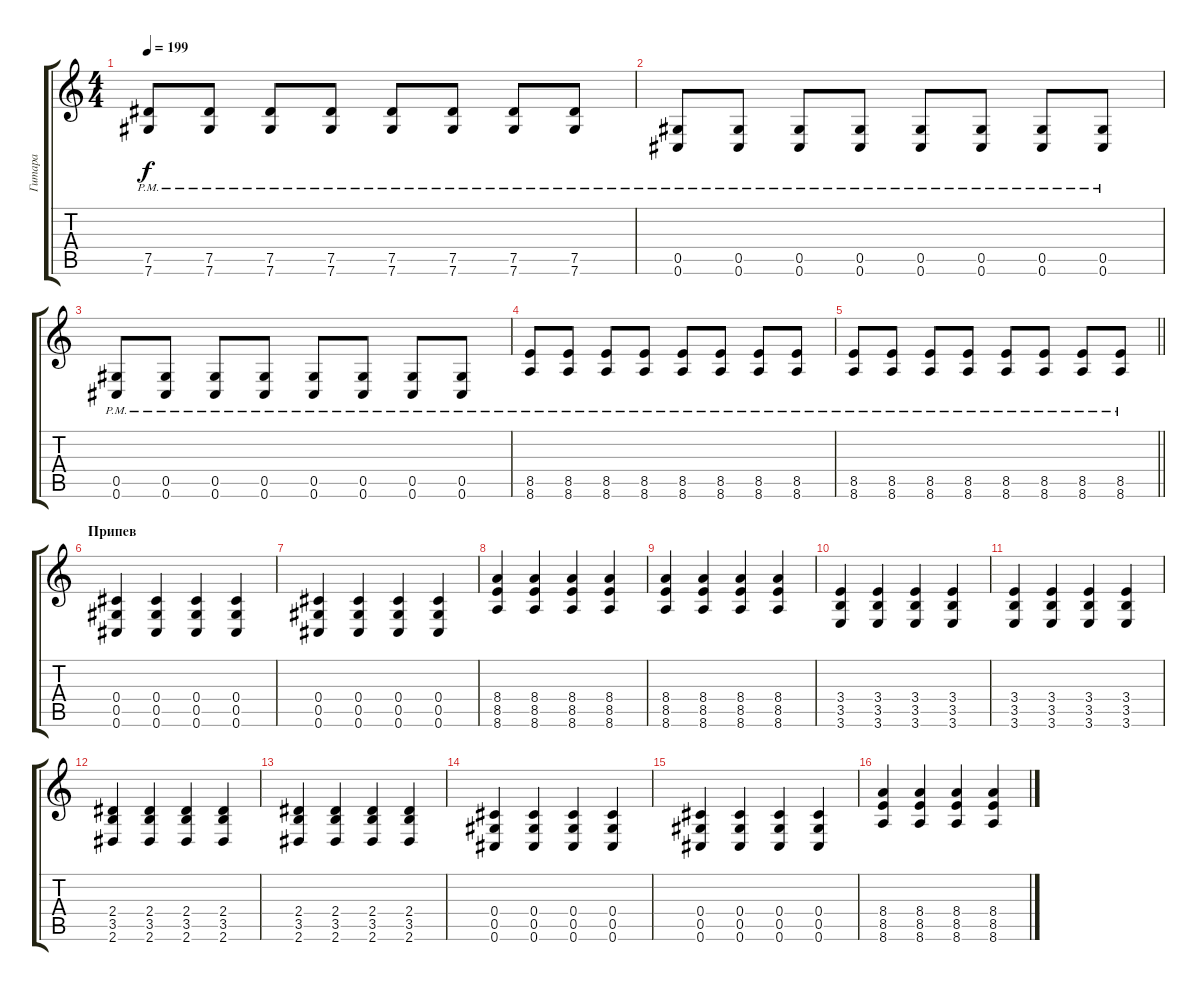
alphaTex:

\track ("Гитара" "Гитара") {instrument distortionguitar}
\staff {score tabs}
\tuning (Eb4 Bb3 Gb3 Db3 Ab2 Db2) {hide}
\ts (4 4)
\tempo 199
\clef g2
\ks c
(7.5{pm} 7.6{pm}).8{dy f} (7.5{pm} 7.6{pm}).8 (7.5{pm} 7.6{pm}).8 (7.5{pm} 7.6{pm}).8 (7.5{pm} 7.6{pm}).8 (7.5{pm} 7.6{pm}).8 (7.5{pm} 7.6{pm}).8 (7.5{pm} 7.6{pm}).8 |
(0.5{pm} 0.6{pm}).8 (0.5{pm} 0.6{pm}).8 (0.5{pm} 0.6{pm}).8 (0.5{pm} 0.6{pm}).8 (0.5{pm} 0.6{pm}).8 (0.5{pm} 0.6{pm}).8 (0.5{pm} 0.6{pm}).8 (0.5{pm} 0.6{pm}).8 |
(0.5{pm} 0.6{pm}).8 (0.5{pm} 0.6{pm}).8 (0.5{pm} 0.6{pm}).8 (0.5{pm} 0.6{pm}).8 (0.5{pm} 0.6{pm}).8 (0.5{pm} 0.6{pm}).8 (0.5{pm} 0.6{pm}).8 (0.5{pm} 0.6{pm}).8 |
(8.5{pm} 8.6{pm}).8 (8.5{pm} 8.6{pm}).8 (8.5{pm} 8.6{pm}).8 (8.5{pm} 8.6{pm}).8 (8.5{pm} 8.6{pm}).8 (8.5{pm} 8.6{pm}).8 (8.5{pm} 8.6{pm}).8 (8.5{pm} 8.6{pm}).8 |
\barLineRight lightlight
(8.5{pm} 8.6{pm}).8 (8.5{pm} 8.6{pm}).8 (8.5{pm} 8.6{pm}).8 (8.5{pm} 8.6{pm}).8 (8.5{pm} 8.6{pm}).8 (8.5{pm} 8.6{pm}).8 (8.5{pm} 8.6{pm}).8 (8.5{pm} 8.6{pm}).8 |
\section ("" "Припев")
(0.4 0.5 0.6).4 (0.4 0.5 0.6).4 (0.4 0.5 0.6).4 (0.4 0.5 0.6).4 |
(0.4 0.5 0.6).4 (0.4 0.5 0.6).4 (0.4 0.5 0.6).4 (0.4 0.5 0.6).4 |
(8.4 8.5 8.6).4 (8.4 8.5 8.6).4 (8.4 8.5 8.6).4 (8.4 8.5 8.6).4 |
(8.4 8.5 8.6).4 (8.4 8.5 8.6).4 (8.4 8.5 8.6).4 (8.4 8.5 8.6).4 |
(3.4 3.5 3.6).4 (3.4 3.5 3.6).4 (3.4 3.5 3.6).4 (3.4 3.5 3.6).4 |
(3.4 3.5 3.6).4 (3.4 3.5 3.6).4 (3.4 3.5 3.6).4 (3.4 3.5 3.6).4 |
(2.4 3.5 2.6).4 (2.4 3.5 2.6).4 (2.4 3.5 2.6).4 (2.4 3.5 2.6).4 |
(2.4 3.5 2.6).4 (2.4 3.5 2.6).4 (2.4 3.5 2.6).4 (2.4 3.5 2.6).4 |
(0.4 0.5 0.6).4 (0.4 0.5 0.6).4 (0.4 0.5 0.6).4 (0.4 0.5 0.6).4 |
(0.4 0.5 0.6).4 (0.4 0.5 0.6).4 (0.4 0.5 0.6).4 (0.4 0.5 0.6).4 |
(8.4 8.5 8.6).4 (8.4 8.5 8.6).4 (8.4 8.5 8.6).4 (8.4 8.5 8.6).4
